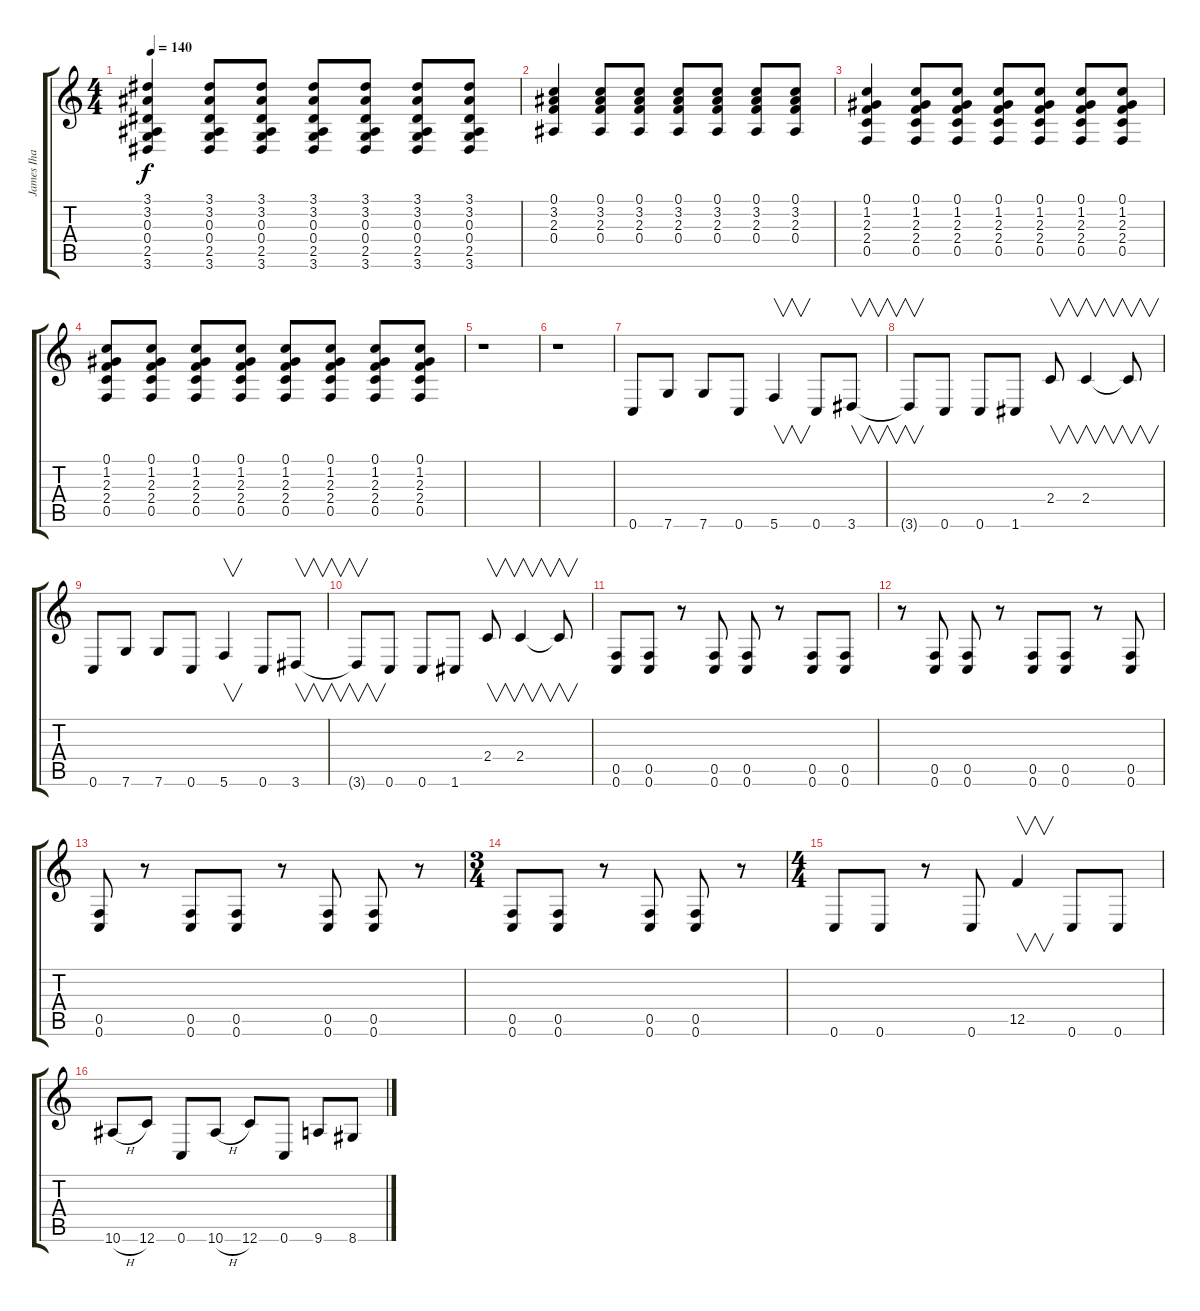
\track ("James Iha" "James Iha") {instrument overdrivenguitar}
\staff {score tabs}
\tuning (C4 G3 Eb3 Bb2 F2 C2) {hide}
\ts (4 4)
\tempo 140
\clef g2
\ks c
(3.1 3.2 0.3 0.4 2.5 3.6).4{dy f} (3.1 3.2 0.3 0.4 2.5 3.6).8 (3.1 3.2 0.3 0.4 2.5 3.6).8 (3.1 3.2 0.3 0.4 2.5 3.6).8 (3.1 3.2 0.3 0.4 2.5 3.6).8 (3.1 3.2 0.3 0.4 2.5 3.6).8 (3.1 3.2 0.3 0.4 2.5 3.6).8 |
(0.1 3.2 2.3 0.4).4 (0.1 3.2 2.3 0.4).8 (0.1 3.2 2.3 0.4).8 (0.1 3.2 2.3 0.4).8 (0.1 3.2 2.3 0.4).8 (0.1 3.2 2.3 0.4).8 (0.1 3.2 2.3 0.4).8 |
(0.1 1.2 2.3 2.4 0.5).4 (0.1 1.2 2.3 2.4 0.5).8 (0.1 1.2 2.3 2.4 0.5).8 (0.1 1.2 2.3 2.4 0.5).8 (0.1 1.2 2.3 2.4 0.5).8 (0.1 1.2 2.3 2.4 0.5).8 (0.1 1.2 2.3 2.4 0.5).8 |
(0.1 1.2 2.3 2.4 0.5).8 (0.1 1.2 2.3 2.4 0.5).8 (0.1 1.2 2.3 2.4 0.5).8 (0.1 1.2 2.3 2.4 0.5).8 (0.1 1.2 2.3 2.4 0.5).8 (0.1 1.2 2.3 2.4 0.5).8 (0.1 1.2 2.3 2.4 0.5).8 (0.1 1.2 2.3 2.4 0.5).8 |
r.1 |
r.1 |
0.6.8 7.6.8 7.6.8 0.6.8 5.6.4{v} 0.6.8 3.6.8{v} |
3.6{t}.8{v} 0.6.8 0.6.8 1.6.8 2.4.8{v} 2.4.4{v} 2.4{t}.8{v} |
0.6.8 7.6.8 7.6.8 0.6.8 5.6.4{v} 0.6.8 3.6.8{v} |
3.6{t}.8{v} 0.6.8 0.6.8 1.6.8 2.4.8{v} 2.4.4{v} 2.4{t}.8{v} |
(0.5 0.6).8 (0.5 0.6).8 r.8 (0.5 0.6).8 (0.5 0.6).8 r.8 (0.5 0.6).8 (0.5 0.6).8 |
r.8 (0.5 0.6).8 (0.5 0.6).8 r.8 (0.5 0.6).8 (0.5 0.6).8 r.8 (0.5 0.6).8 |
(0.5 0.6).8 r.8 (0.5 0.6).8 (0.5 0.6).8 r.8 (0.5 0.6).8 (0.5 0.6).8 r.8 |
\ts (3 4)
(0.5 0.6).8 (0.5 0.6).8 r.8 (0.5 0.6).8 (0.5 0.6).8 r.8 |
\ts (4 4)
0.6.8 0.6.8 r.8 0.6.8 12.5.4{v} 0.6.8 0.6.8 |
10.6{h}.8 12.6.8 0.6.8 10.6{h}.8 12.6.8 0.6.8 9.6.8 8.6.8
